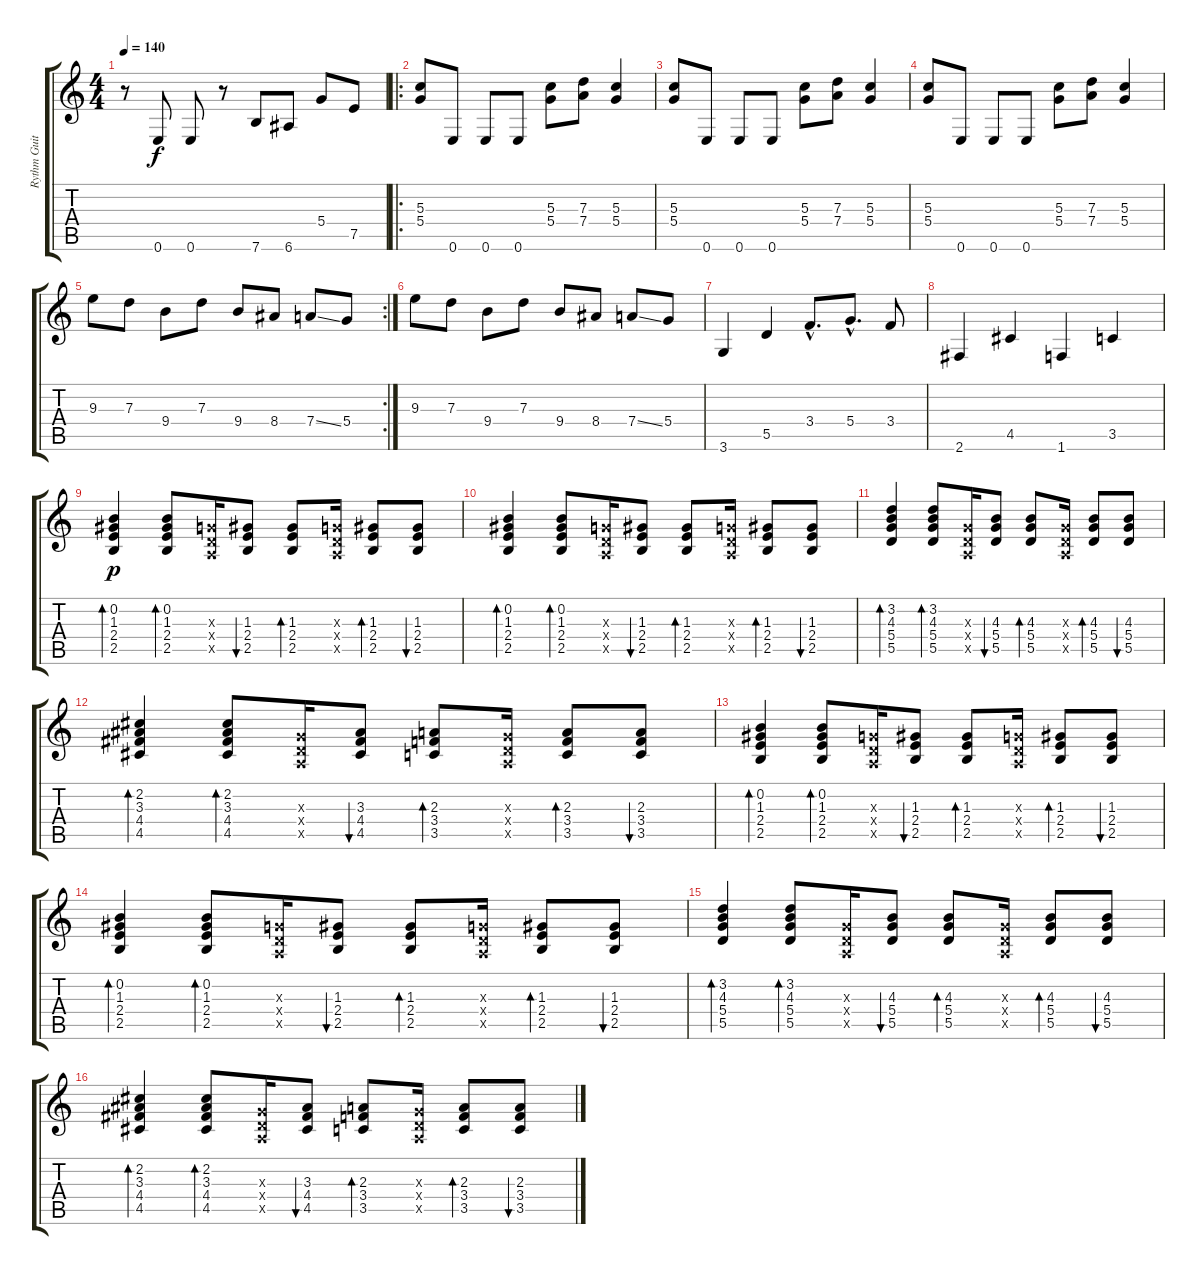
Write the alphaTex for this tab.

\track ("Rythm Guitar" "Rythm Guit") {instrument acousticguitarsteel}
\staff {score tabs}
\tuning (E4 B3 G3 D3 A2 E2) {hide}
\ts (4 4)
\tempo 140
\clef g2
\ks c
r.8{dy f} 0.6.8 0.6.8 r.8 7.6.8 6.6.8 5.4.8 7.5.8 |
\ro
(5.3 5.4).8 0.6.8 0.6.8 0.6.8 (5.3 5.4).8 (7.3 7.4).8 (5.3 5.4).4 |
(5.3 5.4).8 0.6.8 0.6.8 0.6.8 (5.3 5.4).8 (7.3 7.4).8 (5.3 5.4).4 |
(5.3 5.4).8 0.6.8 0.6.8 0.6.8 (5.3 5.4).8 (7.3 7.4).8 (5.3 5.4).4 |
\rc 2
9.3.8 7.3.8 9.4.8 7.3.8 9.4.8 8.4.8 7.4{ss}.8 5.4.8 |
9.3.8 7.3.8 9.4.8 7.3.8 9.4.8 8.4.8 7.4{ss}.8 5.4.8 |
3.6.4 5.5.4 3.4{hac}.8{d} 5.4{hac}.8{d} 3.4.8 |
2.6.4 4.5.4 1.6.4 3.5.4 |
(0.2 1.3 2.4 2.5).4{bd 60 dy p} (0.2 1.3 2.4 2.5).8{bd 60} (0.3{x} 0.4{x} 0.5{x}).16 (1.3 2.4 2.5).8{bu 60} (1.3 2.4 2.5).8{bd 60} (0.3{x} 0.4{x} 0.5{x}).16 (1.3 2.4 2.5).8{bd 60} (1.3 2.4 2.5).8{bu 60} |
(0.2 1.3 2.4 2.5).4{bd 60} (0.2 1.3 2.4 2.5).8{bd 60} (0.3{x} 0.4{x} 0.5{x}).16 (1.3 2.4 2.5).8{bu 60} (1.3 2.4 2.5).8{bd 60} (0.3{x} 0.4{x} 0.5{x}).16 (1.3 2.4 2.5).8{bd 60} (1.3 2.4 2.5).8{bu 60} |
(3.2 4.3 5.4 5.5).4{bd 60} (3.2 4.3 5.4 5.5).8{bd 60} (0.3{x} 0.4{x} 0.5{x}).16 (4.3 5.4 5.5).8{bu 60} (4.3 5.4 5.5).8{bd 60} (0.3{x} 0.4{x} 0.5{x}).16 (4.3 5.4 5.5).8{bd 60} (4.3 5.4 5.5).8{bu 60} |
(2.2 3.3 4.4 4.5).4{bd 60} (2.2 3.3 4.4 4.5).8{bd 60} (0.3{x} 0.4{x} 0.5{x}).16 (3.3 4.4 4.5).8{bu 60} (2.3 3.4 3.5).8{bd 60} (0.3{x} 0.4{x} 0.5{x}).16 (2.3 3.4 3.5).8{bd 60} (2.3 3.4 3.5).8{bu 60} |
(0.2 1.3 2.4 2.5).4{bd 60} (0.2 1.3 2.4 2.5).8{bd 60} (0.3{x} 0.4{x} 0.5{x}).16 (1.3 2.4 2.5).8{bu 60} (1.3 2.4 2.5).8{bd 60} (0.3{x} 0.4{x} 0.5{x}).16 (1.3 2.4 2.5).8{bd 60} (1.3 2.4 2.5).8{bu 60} |
(0.2 1.3 2.4 2.5).4{bd 60} (0.2 1.3 2.4 2.5).8{bd 60} (0.3{x} 0.4{x} 0.5{x}).16 (1.3 2.4 2.5).8{bu 60} (1.3 2.4 2.5).8{bd 60} (0.3{x} 0.4{x} 0.5{x}).16 (1.3 2.4 2.5).8{bd 60} (1.3 2.4 2.5).8{bu 60} |
(3.2 4.3 5.4 5.5).4{bd 60} (3.2 4.3 5.4 5.5).8{bd 60} (0.3{x} 0.4{x} 0.5{x}).16 (4.3 5.4 5.5).8{bu 60} (4.3 5.4 5.5).8{bd 60} (0.3{x} 0.4{x} 0.5{x}).16 (4.3 5.4 5.5).8{bd 60} (4.3 5.4 5.5).8{bu 60} |
(2.2 3.3 4.4 4.5).4{bd 60} (2.2 3.3 4.4 4.5).8{bd 60} (0.3{x} 0.4{x} 0.5{x}).16 (3.3 4.4 4.5).8{bu 60} (2.3 3.4 3.5).8{bd 60} (0.3{x} 0.4{x} 0.5{x}).16 (2.3 3.4 3.5).8{bd 60} (2.3 3.4 3.5).8{bu 60}
